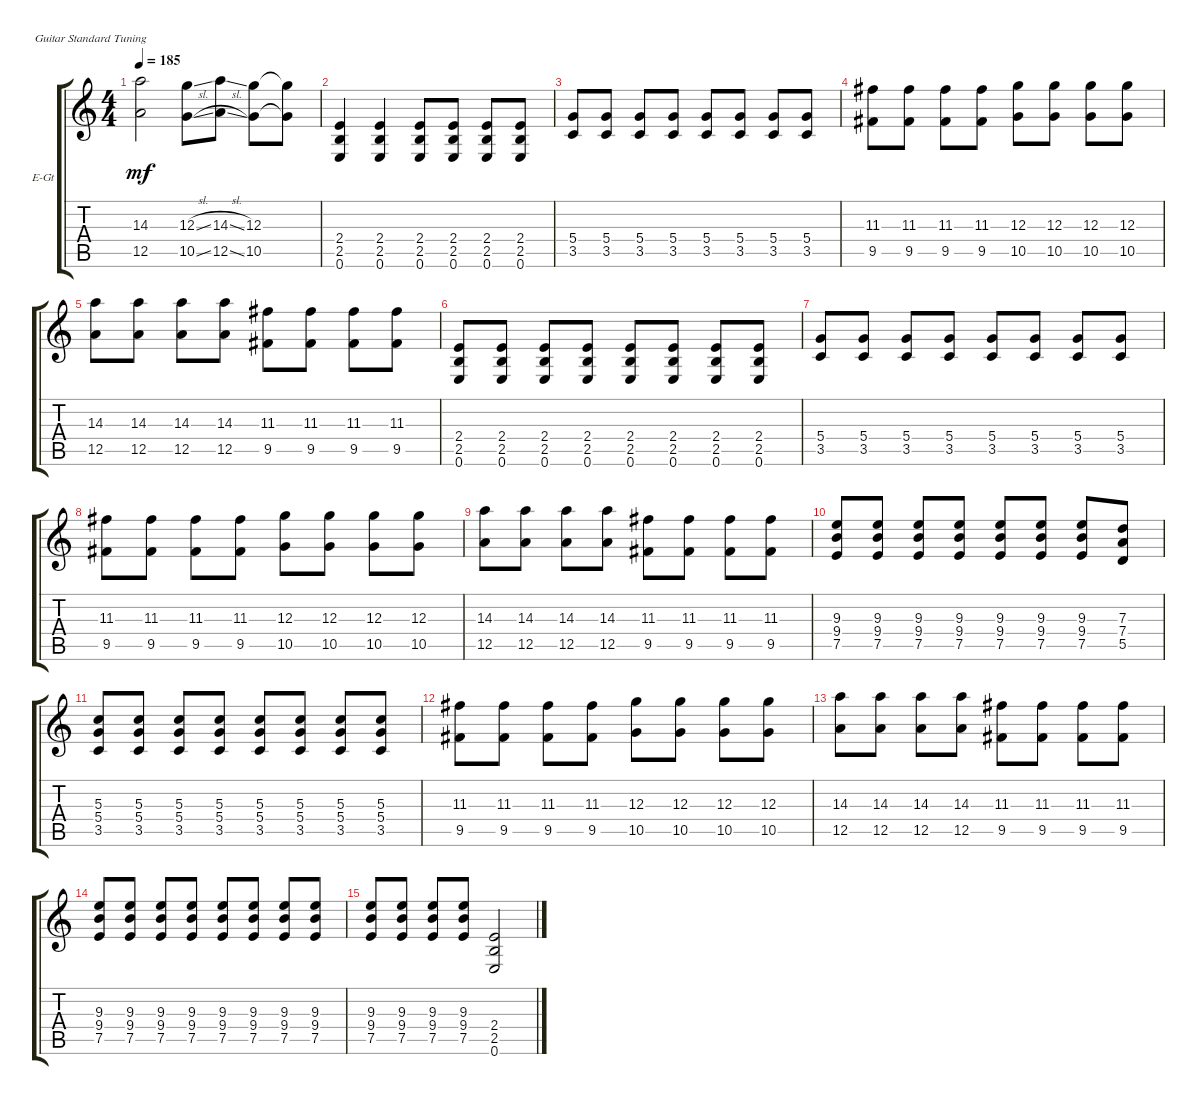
\defaultSystemsLayout 4
\bracketExtendMode groupsimilarinstruments
\firstSystemTrackNameOrientation horizontal
\otherSystemsTrackNameOrientation horizontal
\track ("Electric Guitar2" "E-Gt") {instrument distortionguitar}
\staff {score tabs}
\tuning (E4 B3 G3 D3 A2 E2)
\ts (4 4)
\tempo 185
\clef g2
\ks c
(14.3 12.5).2{dy mf} (12.3{sl} 10.5{sl}).8 (14.3{sl} 12.5{sl}).8 (12.3 10.5).8 (12.3{t} 10.5{t}).8 |
(2.5 2.4 0.6).4 (0.6 2.5 2.4).4 (2.5 2.4 0.6).8 (0.6 2.5 2.4).8 (2.5 2.4 0.6).8 (0.6 2.5 2.4).8 |
(5.4 3.5).8 (5.4 3.5).8 (5.4 3.5).8 (5.4 3.5).8 (5.4 3.5).8 (5.4 3.5).8 (5.4 3.5).8 (5.4 3.5).8 |
(9.5 11.3).8 (11.3 9.5).8 (9.5 11.3).8 (11.3 9.5).8 (12.3 10.5).8 (12.3 10.5).8 (12.3 10.5).8 (12.3 10.5).8 |
(14.3 12.5).8 (12.5 14.3).8 (14.3 12.5).8 (12.5 14.3).8 (9.5 11.3).8 (11.3 9.5).8 (9.5 11.3).8 (11.3 9.5).8 |
(2.5 2.4 0.6).8 (0.6 2.5 2.4).8 (2.5 2.4 0.6).8 (0.6 2.5 2.4).8 (2.5 2.4 0.6).8 (0.6 2.5 2.4).8 (2.5 2.4 0.6).8 (0.6 2.5 2.4).8 |
(5.4 3.5).8 (5.4 3.5).8 (5.4 3.5).8 (5.4 3.5).8 (5.4 3.5).8 (5.4 3.5).8 (5.4 3.5).8 (5.4 3.5).8 |
(9.5 11.3).8 (11.3 9.5).8 (9.5 11.3).8 (11.3 9.5).8 (12.3 10.5).8 (12.3 10.5).8 (12.3 10.5).8 (12.3 10.5).8 |
(14.3 12.5).8 (12.5 14.3).8 (14.3 12.5).8 (12.5 14.3).8 (9.5 11.3).8 (11.3 9.5).8 (9.5 11.3).8 (11.3 9.5).8 |
(7.5 9.4 9.3).8 (7.5 9.4 9.3).8 (7.5 9.4 9.3).8 (7.5 9.4 9.3).8 (7.5 9.4 9.3).8 (7.5 9.4 9.3).8 (7.5 9.4 9.3).8 (5.5 7.4 7.3).8 |
(5.3 5.4 3.5).8 (5.3 5.4 3.5).8 (5.3 5.4 3.5).8 (5.3 5.4 3.5).8 (5.3 5.4 3.5).8 (5.3 5.4 3.5).8 (5.3 5.4 3.5).8 (5.3 5.4 3.5).8 |
(9.5 11.3).8 (11.3 9.5).8 (9.5 11.3).8 (11.3 9.5).8 (12.3 10.5).8 (12.3 10.5).8 (12.3 10.5).8 (12.3 10.5).8 |
\scale
0.333333 (14.3 12.5).8 (12.5 14.3).8 (14.3 12.5).8 (12.5 14.3).8 (9.5 11.3).8 (11.3 9.5).8 (9.5 11.3).8 (11.3 9.5).8 |
\scale
0.333333 (7.5 9.4 9.3).8 (7.5 9.4 9.3).8 (7.5 9.4 9.3).8 (7.5 9.4 9.3).8 (7.5 9.4 9.3).8 (7.5 9.4 9.3).8 (7.5 9.4 9.3).8 (9.4 9.3 7.5).8 |
\scale
0.333333 (7.5 9.4 9.3).8 (7.5 9.4 9.3).8 (7.5 9.4 9.3).8 (9.3 9.4 7.5).8 (2.4 2.5 0.6).2
